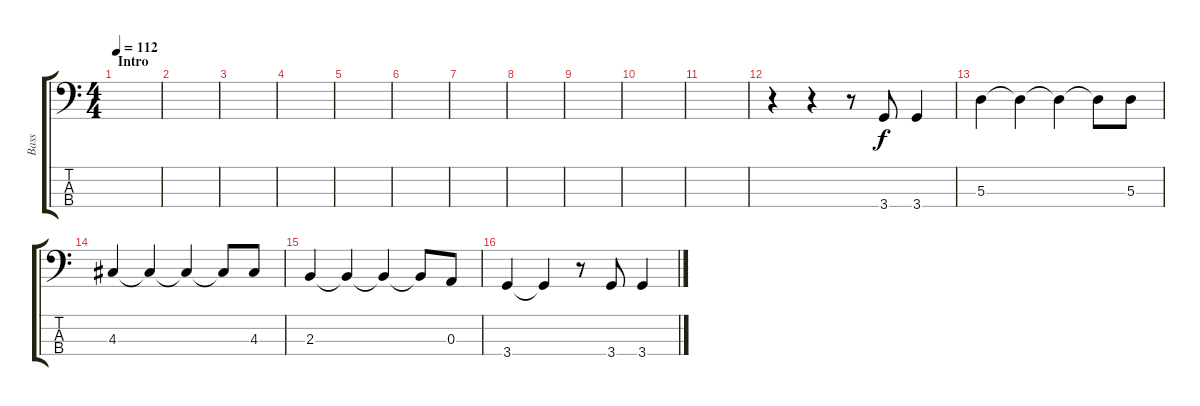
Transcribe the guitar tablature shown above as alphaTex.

\track ("Bass" "Bass") {instrument electricbassfinger}
\staff {score tabs}
\tuning (G2 D2 A1 E1) {hide}
\ts (4 4)
\section ("" "Intro")
\tempo 112
\clef f4
\ks c
|
|
|
|
|
|
|
|
|
|
|
r.4 r.4 r.8 3.4.8 3.4.4 |
5.3.4 5.3{t}.4 5.3{t}.4 5.3{t}.8 5.3.8 |
4.3.4 4.3{t}.4 4.3{t}.4 4.3{t}.8 4.3.8 |
2.3.4 2.3{t}.4 2.3{t}.4 2.3{t}.8 0.3.8 |
3.4.4 3.4{t}.4 r.8 3.4.8 3.4.4
